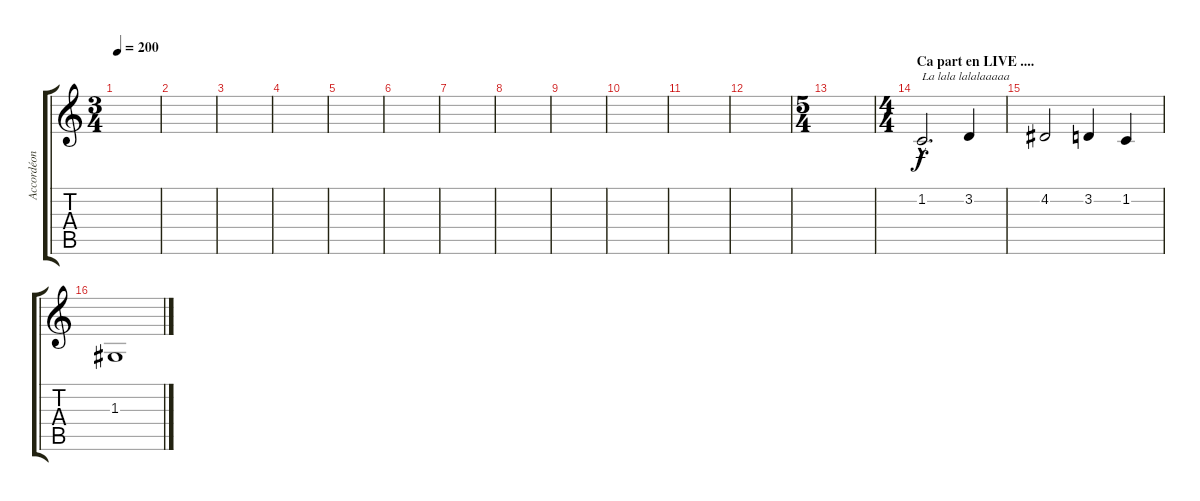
\track ("Accordéon (voix)" "Accordéon ") {instrument accordion}
\staff {score tabs}
\tuning (E4 B3 G3 D3 A2 E2) {hide}
\ts (3 4)
\tempo 200
\clef g2
\ks c
|
|
|
|
|
\section ("" "")
|
|
|
|
|
|
|
\ts (5 4)
|
\ts (4 4)
\section ("" "Ca part en LIVE ....")
1.2{hac}.2{d txt "La lala lalalaaaaa"} 3.2.4 |
4.2.2 3.2.4 1.2.4 |
1.3.1
